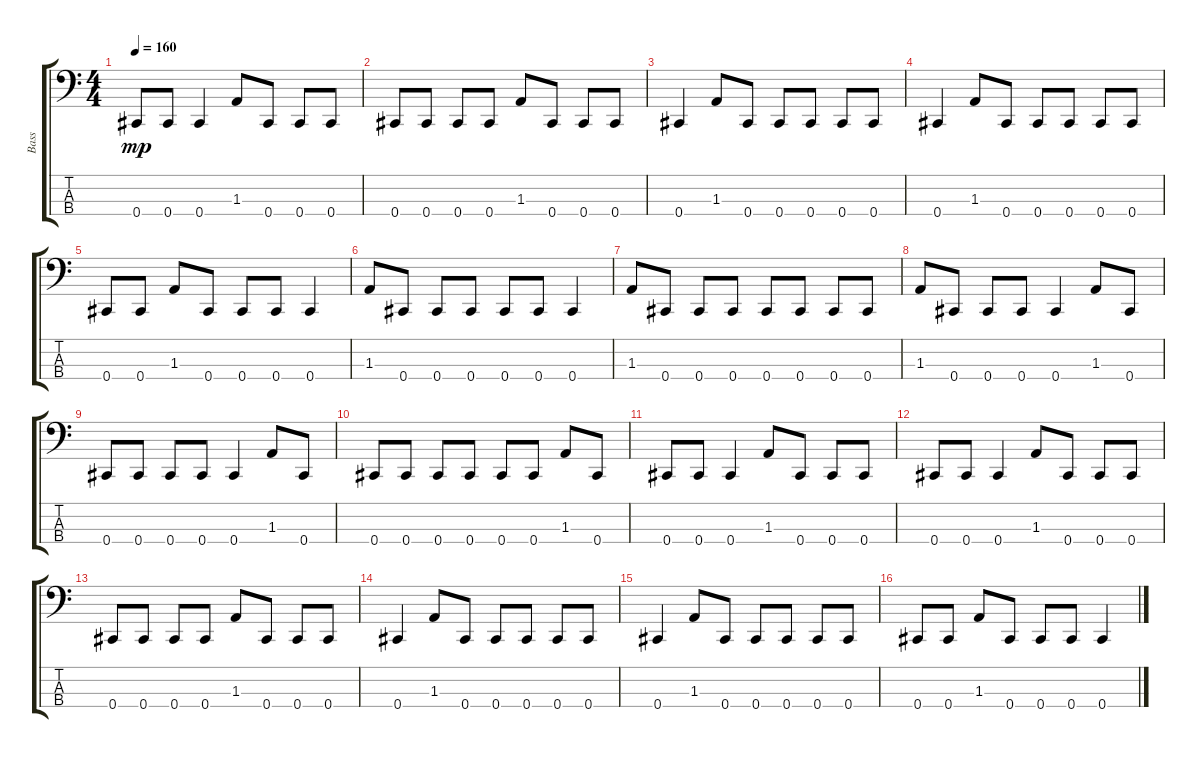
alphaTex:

\track ("Bass" "Bass") {instrument electricbassfinger}
\staff {score tabs}
\tuning (Gb2 Db2 Ab1 Db1) {hide}
\ts (4 4)
\tempo 160
\clef f4
\ks c
0.4.8{dy mp volume 16} 0.4.8 0.4.4 1.3.8 0.4.8 0.4.8 0.4.8 |
0.4.8 0.4.8 0.4.8 0.4.8 1.3.8 0.4.8 0.4.8 0.4.8 |
0.4.4 1.3.8 0.4.8 0.4.8 0.4.8 0.4.8 0.4.8 |
0.4.4 1.3.8 0.4.8 0.4.8 0.4.8 0.4.8 0.4.8 |
0.4.8 0.4.8 1.3.8 0.4.8 0.4.8 0.4.8 0.4.4 |
1.3.8 0.4.8 0.4.8 0.4.8 0.4.8 0.4.8 0.4.4 |
1.3.8 0.4.8 0.4.8 0.4.8 0.4.8 0.4.8 0.4.8 0.4.8 |
1.3.8 0.4.8 0.4.8 0.4.8 0.4.4 1.3.8 0.4.8 |
0.4.8 0.4.8 0.4.8 0.4.8 0.4.4 1.3.8 0.4.8 |
0.4.8 0.4.8 0.4.8 0.4.8 0.4.8 0.4.8 1.3.8 0.4.8 |
0.4.8 0.4.8 0.4.4 1.3.8 0.4.8 0.4.8 0.4.8 |
0.4.8 0.4.8 0.4.4 1.3.8 0.4.8 0.4.8 0.4.8 |
0.4.8 0.4.8 0.4.8 0.4.8 1.3.8 0.4.8 0.4.8 0.4.8 |
0.4.4 1.3.8 0.4.8 0.4.8 0.4.8 0.4.8 0.4.8 |
0.4.4 1.3.8 0.4.8 0.4.8 0.4.8 0.4.8 0.4.8 |
0.4.8 0.4.8 1.3.8 0.4.8 0.4.8 0.4.8 0.4.4
